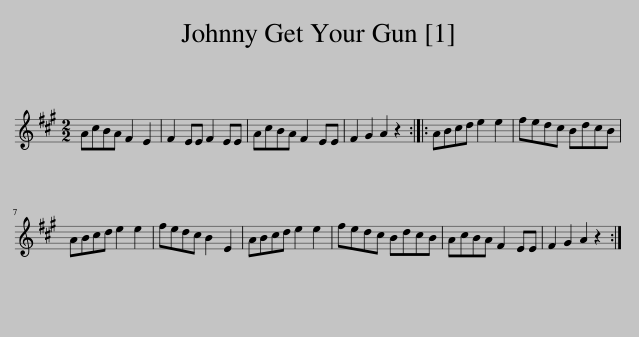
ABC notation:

X:1
L:1/8
M:2/2
I:linebreak $
K:A
V:1 treble
V:1
 AcBA F2 E2 | F2 EE F2 EE | AcBA F2 EE | F2 G2 A2 z2 :: ABcd e2 e2 | %5
 fedc BdcB |$ ABcd e2 e2 | fedc B2 E2 | ABcd e2 e2 | fedc BdcB | %10
 AcBA F2 EE | F2 G2 A2 z2 :| %12
